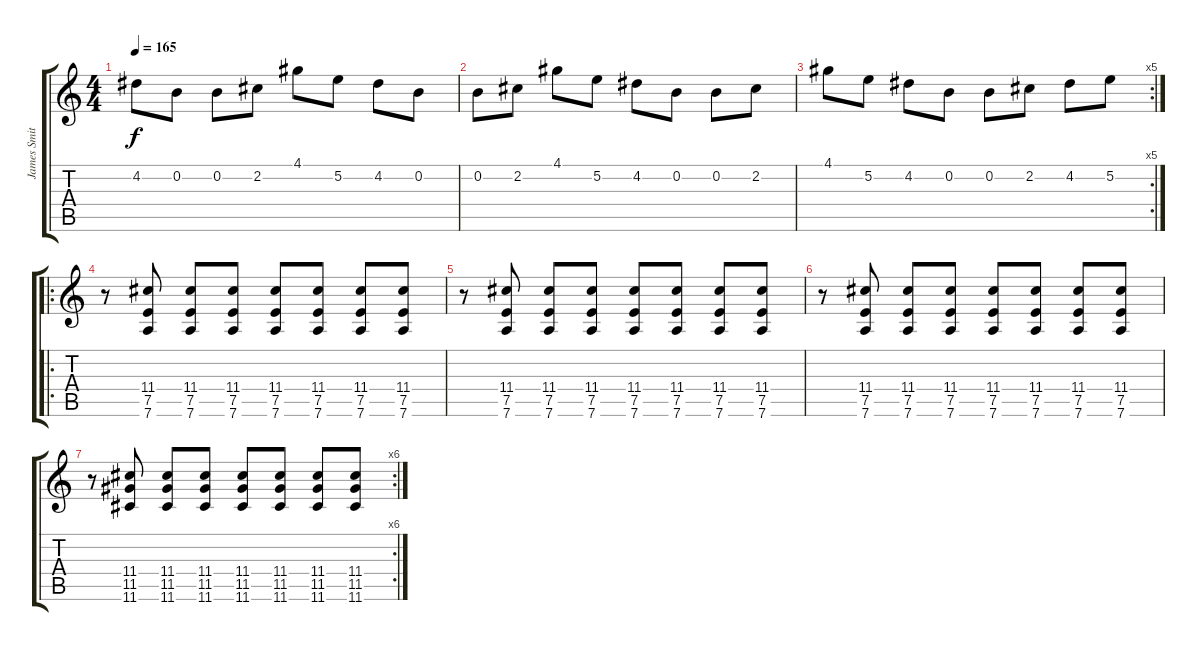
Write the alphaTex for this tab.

\track ("James Smith" "James Smit") {instrument distortionguitar}
\staff {score tabs}
\tuning (E4 B3 G3 D3 A2 D2) {hide}
\ts (4 4)
\tempo 165
\clef g2
\ks c
4.2.8{dy f} 0.2.8 0.2.8 2.2.8 4.1.8 5.2.8 4.2.8 0.2.8 |
0.2.8 2.2.8 4.1.8 5.2.8 4.2.8 0.2.8 0.2.8 2.2.8 |
\rc 5
4.1.8 5.2.8 4.2.8 0.2.8 0.2.8 2.2.8 4.2.8 5.2.8 |
\ro
r.8 (11.4 7.5 7.6).8 (11.4 7.5 7.6).8 (11.4 7.5 7.6).8 (11.4 7.5 7.6).8 (11.4 7.5 7.6).8 (11.4 7.5 7.6).8 (11.4 7.5 7.6).8 |
r.8 (11.4 7.5 7.6).8 (11.4 7.5 7.6).8 (11.4 7.5 7.6).8 (11.4 7.5 7.6).8 (11.4 7.5 7.6).8 (11.4 7.5 7.6).8 (11.4 7.5 7.6).8 |
r.8 (11.4 7.5 7.6).8 (11.4 7.5 7.6).8 (11.4 7.5 7.6).8 (11.4 7.5 7.6).8 (11.4 7.5 7.6).8 (11.4 7.5 7.6).8 (11.4 7.5 7.6).8 |
\rc 6
r.8 (11.4 11.5 11.6).8 (11.4 11.5 11.6).8 (11.4 11.5 11.6).8 (11.4 11.5 11.6).8 (11.4 11.5 11.6).8 (11.4 11.5 11.6).8 (11.4 11.5 11.6).8
